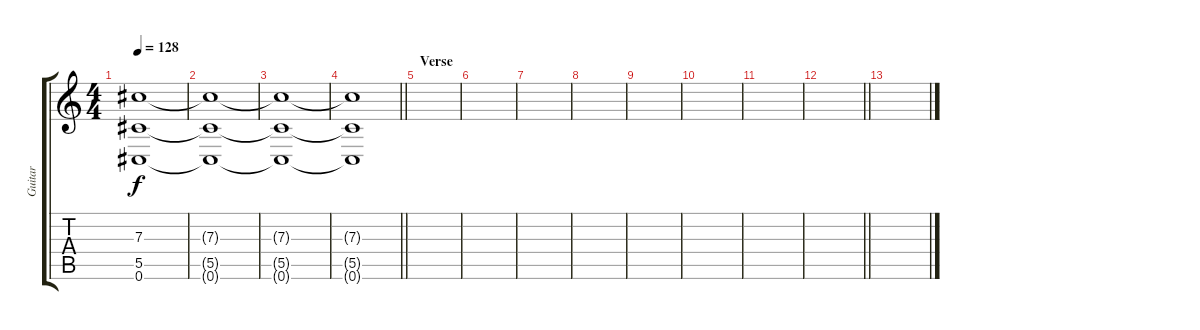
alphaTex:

\track ("Guitar" "Guitar") {instrument distortionguitar}
\staff {score tabs}
\tuning (Eb4 Bb3 Gb3 Db3 Ab2 Db2) {hide}
\ts (4 4)
\tempo 128
\clef g2
\ks c
(7.3{t} 5.5{t} 0.6{t}).1{dy f volume 5} |
(7.3{t} 5.5{t} 0.6{t}).1 |
(7.3{t} 5.5{t} 0.6{t}).1 |
\barLineRight lightlight
(7.3{t} 5.5{t} 0.6{t}).1{volume 0} |
\section ("" "Verse")
|
|
|
|
|
|
|
\barLineRight lightlight
|
\section ("" "")
